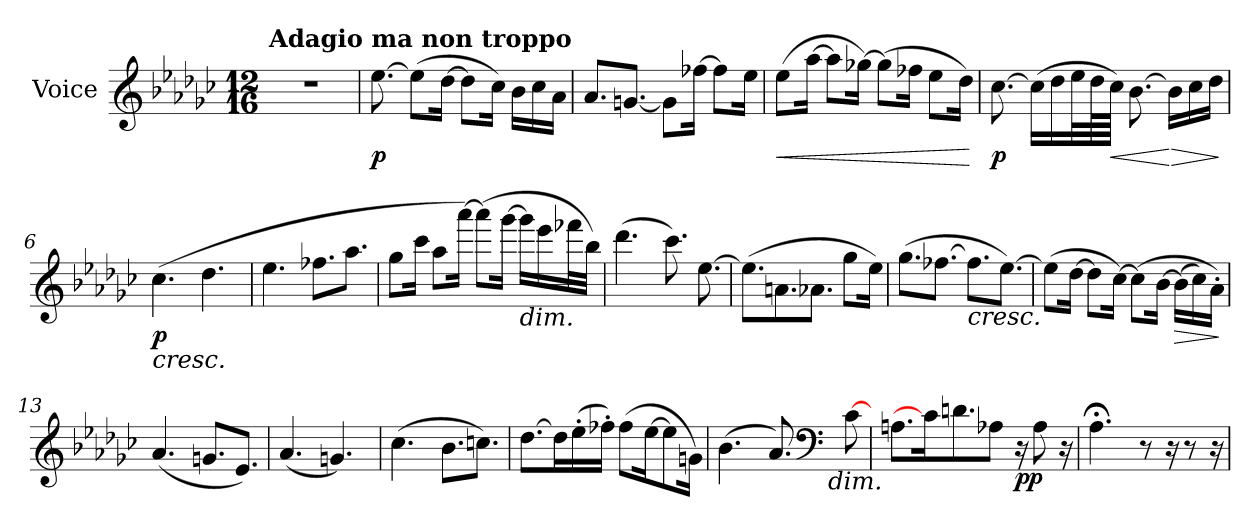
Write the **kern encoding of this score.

**kern	**dynam
*part1	*part1
*staff1	*staff1
*I"Voice	*
*I'V	*
*clefG2	*
*k[b-e-a-d-g-c-]	*
*M12/16	*
*MM60	*
=1	=1
!LO:TX:a:B:t=Adagio ma non troppo	!
2.r	.
=2	=2
!	!LO:DY:b
[8.ee-\	p
(>8ee-\L]	.
[16dd-\Jk	.
8dd-\L]	.
16cc-\Jk)	.
16b-\LL	.
16cc-\	.
16a-\JJ	.
=3	=3
8.a-/L	.
[8.gn/J	.
8g\L]	.
[16ff-X\Jk	.
8ff-\L]	.
16ee-\Jk	.
=4	=4
!	!LO:HP:b
(>8ee-\L	<
[16aa-\Jk	.
8aa-\L]	.
[16gg-X\Jk)	.
(>8gg-\L]	.
16ff-X\Jk	.
8ee-\L	.
16dd-\Jk)	.
.	[
!!LO:LB:g=z
=5	=5
!	!LO:DY:b
[8.cc-\	p
(>16cc-\LL]	.
16dd-\	.
32ee-\L	.
64dd-\L	.
!	!LO:HP:b
64cc-\JJJJ)	<
[8.b-\	.
!	!LO:HP:n=1:b
16b-\LL]	[ >
16cc-\	.
16dd-\JJ	.
.	]
=6	=6
!LO:TX:b:i:t=cresc.	!
!	!LO:DY:b
(>4.cc-\	p
4.dd-\	.
=7	=7
4.ee-\	.
8.ff-X\L	.
8.aa-\J	.
=8	=8
8gg-\L	.
16ccc-\Jk	.
8aa-\L	.
[16aaa-\Jk)	.
(>8aaa-\L]	.
[16ggg-\Jk	.
!LO:TX:b:i:t=dim.	!
16ggg-\LL]	.
16eee-\	.
32fff-X\L	.
32bb-\JJJ)	.
=9	=9
(>4.ddd-\	.
8.ccc-\)	.
[8.ee-\	.
!!LO:LB:g=z
=10	=10
(>8.ee-\L]	.
8.ani\	.
8.a-\J	.
8gg-\L	.
16ee-\Jk)	.
=11	=11
(>8.gg-\L	.
[8.ff-X\J	.
!LO:TX:b:i:t=cresc.	!
8.ff-\L]	.
[8.ee-\J)	.
=12	=12
(>8ee-\L]	.
[16dd-\Jk	.
8dd-\L]	.
[16cc-\Jk)	.
(>8cc-\L]	.
[16b-\Jk	.
!	!LO:HP:b
(>16b-\LL]	>
16cc-\)	.
16a-'\JJ)	.
.	]
=13	=13
(<4.a-/	.
8.gn/L	.
8.e-/J)	.
=14	=14
(<4.a-/	.
4.gn/)	.
!!LO:LB:g=z
=15	=15
(>4.cc-\	.
8.b-\L	.
8.ccn\J)	.
=16	=16
[8.dd-\L	.
16dd-\L]	.
(>16ee-'\	.
16ff-X'\JJ)	.
(>8ff-\L	.
[16ee-\K	.
8ee-\]	.
16gn\Jk)	.
=17	=17
(>4.b-\	.
8.a-/)	.
*clefF4	*
!LO:TX:b:i:t=dim.	!
16ryy	.
[8c-\	.
=18	=18
8.Ani\L	.
16c-\]	.
8.dni\	.
8A-\J	.
!	!LO:DY:b
16r	pp
8A-\	.
16r	.
=19	=19
4.A-;<\	.
8r	.
16r	.
8r	.
16r	.
=	=
*-	*-
